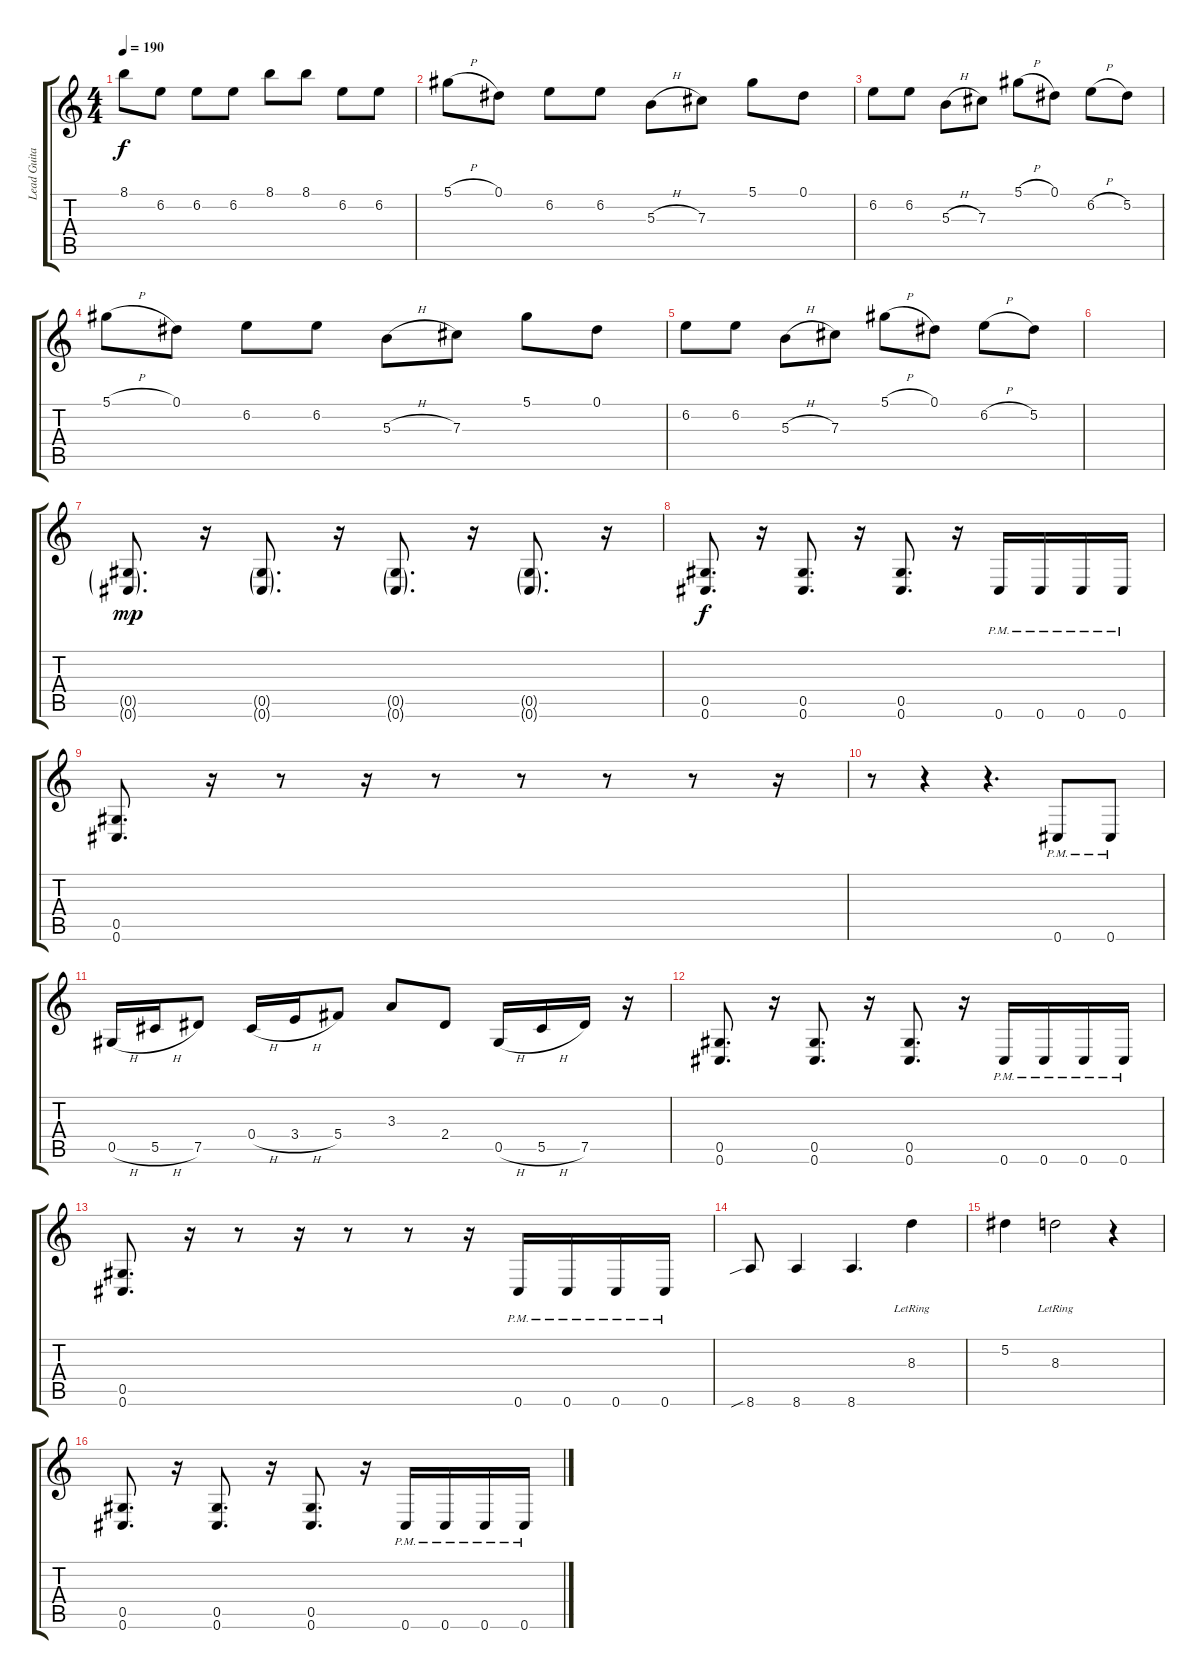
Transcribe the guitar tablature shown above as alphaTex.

\track ("Lead Guitar" "Lead Guita") {instrument distortionguitar}
\staff {score tabs}
\tuning (Eb4 Bb3 Gb3 Db3 Ab2 Db2) {hide}
\ts (4 4)
\tempo 190
\clef g2
\ks c
8.1.8{dy f} 6.2.8 6.2.8 6.2.8 8.1.8 8.1.8 6.2.8 6.2.8 |
5.1{h}.8 0.1.8 6.2.8 6.2.8 5.3{h}.8 7.3.8 5.1.8 0.1.8 |
6.2.8 6.2.8 5.3{h}.8 7.3.8 5.1{h}.8 0.1.8 6.2{h}.8 5.2.8 |
5.1{h}.8 0.1.8 6.2.8 6.2.8 5.3{h}.8 7.3.8 5.1.8 0.1.8 |
6.2.8 6.2.8 5.3{h}.8 7.3.8 5.1{h}.8 0.1.8 6.2{h}.8 5.2.8 |
|
(0.5{g} 0.6{g}).8{d dy mp} r.16 (0.5{g} 0.6{g}).8{d} r.16 (0.5{g} 0.6{g}).8{d} r.16 (0.5{g} 0.6{g}).8{d} r.16 |
(0.5 0.6).8{d dy f} r.16 (0.5 0.6).8{d} r.16 (0.5 0.6).8{d} r.16 0.6{pm}.16 0.6{pm}.16 0.6{pm}.16 0.6{pm}.16 |
(0.5 0.6).8{d} r.16 r.8 r.16 r.8 r.8 r.8 r.8 r.16 |
r.8 r.4 r.4{d} 0.6{pm}.8 0.6{pm}.8 |
0.5{h}.16 5.5{h}.16 7.5.8 0.4{h}.16 3.4{h}.16 5.4.8 3.3.8 2.4.8 0.5{h}.16 5.5{h}.16 7.5.16 r.16 |
(0.5 0.6).8{d} r.16 (0.5 0.6).8{d} r.16 (0.5 0.6).8{d} r.16 0.6{pm}.16 0.6{pm}.16 0.6{pm}.16 0.6{pm}.16 |
(0.5 0.6).8{d} r.16 r.8 r.16 r.8 r.8 r.16 0.6{pm}.16 0.6{pm}.16 0.6{pm}.16 0.6{pm}.16 |
8.6{sib}.8 8.6.4 8.6.4{d} 8.3{lr}.4 |
5.2.4 8.3{lr}.2 r.4 |
(0.5 0.6).8{d} r.16 (0.5 0.6).8{d} r.16 (0.5 0.6).8{d} r.16 0.6{pm}.16 0.6{pm}.16 0.6{pm}.16 0.6{pm}.16
